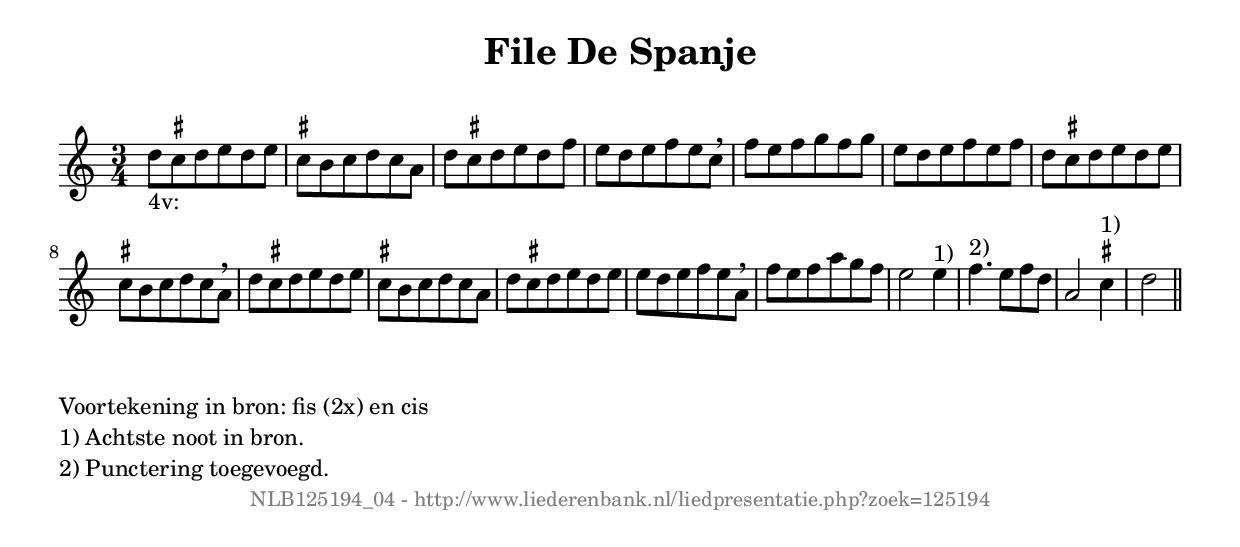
%
% produced by wce2krn 1.64 (7 June 2014)
%
\version"2.16"
#(append! paper-alist '(("long" . (cons (* 210 mm) (* 2000 mm)))))
#(set-default-paper-size "long")
sb = {\breathe}
mBreak = {\breathe }
bBreak = {\breathe }
x = {\once\override NoteHead #'style = #'cross }
gl=\glissando
itime={\override Staff.TimeSignature #'stencil = ##f }
ficta = {\once\set suggestAccidentals = ##t}
fine = {\once\override Score.RehearsalMark #'self-alignment-X = #1 \mark \markup {\italic{Fine}}}
dc = {\once\override Score.RehearsalMark #'self-alignment-X = #1 \mark \markup {\italic{D.C.}}}
dcf = {\once\override Score.RehearsalMark #'self-alignment-X = #1 \mark \markup {\italic{D.C. al Fine}}}
dcc = {\once\override Score.RehearsalMark #'self-alignment-X = #1 \mark \markup {\italic{D.C. al Coda}}}
ds = {\once\override Score.RehearsalMark #'self-alignment-X = #1 \mark \markup {\italic{D.S.}}}
dsf = {\once\override Score.RehearsalMark #'self-alignment-X = #1 \mark \markup {\italic{D.S. al Fine}}}
dsc = {\once\override Score.RehearsalMark #'self-alignment-X = #1 \mark \markup {\italic{D.S. al Coda}}}
pv = {\set Score.repeatCommands = #'((volta "1"))}
sv = {\set Score.repeatCommands = #'((volta "2"))}
tv = {\set Score.repeatCommands = #'((volta "3"))}
qv = {\set Score.repeatCommands = #'((volta "4"))}
xv = {\set Score.repeatCommands = #'((volta #f))}
\header{ tagline = ""
title = "File De Spanje"
}
\score {{
\key a \minor
\relative g'
{
\set melismaBusyProperties = #'()
\time 3/4
\tempo 4=120
\override Score.MetronomeMark #'transparent = ##t
\override Score.RehearsalMark #'break-visibility = #(vector #t #t #f)
d'8_"4v:" \ficta cis d e d e \ficta cis b \ficta cis d \ficta cis a d \ficta cis d e d f e d e f e c \mBreak \bar "|"
f8 e f g f g e d e f e f d \ficta cis d e d e \ficta cis b \ficta cis d \ficta cis a \mBreak \bar "|"
d8 \ficta cis d e d e \ficta cis b \ficta cis d \ficta cis a d \ficta cis d e d e e d e f e a, \mBreak \bar "|"
f'8 e f a g f e2 e4^"1)" f4.^"2)" e8 f d a2 \ficta cis4^"1)" d2 \bar "||"
 }}
 \midi { }
 \layout {
            indent = 0.0\cm
}
}
\markup { \wordwrap-string #" 
Voortekening in bron: fis (2x) en cis

1) Achtste noot in bron.

2) Punctering toegevoegd.
"}
\markup { \vspace #0 } \markup { \with-color #grey \fill-line { \center-column { \smaller "NLB125194_04 - http://www.liederenbank.nl/liedpresentatie.php?zoek=125194" } } }
